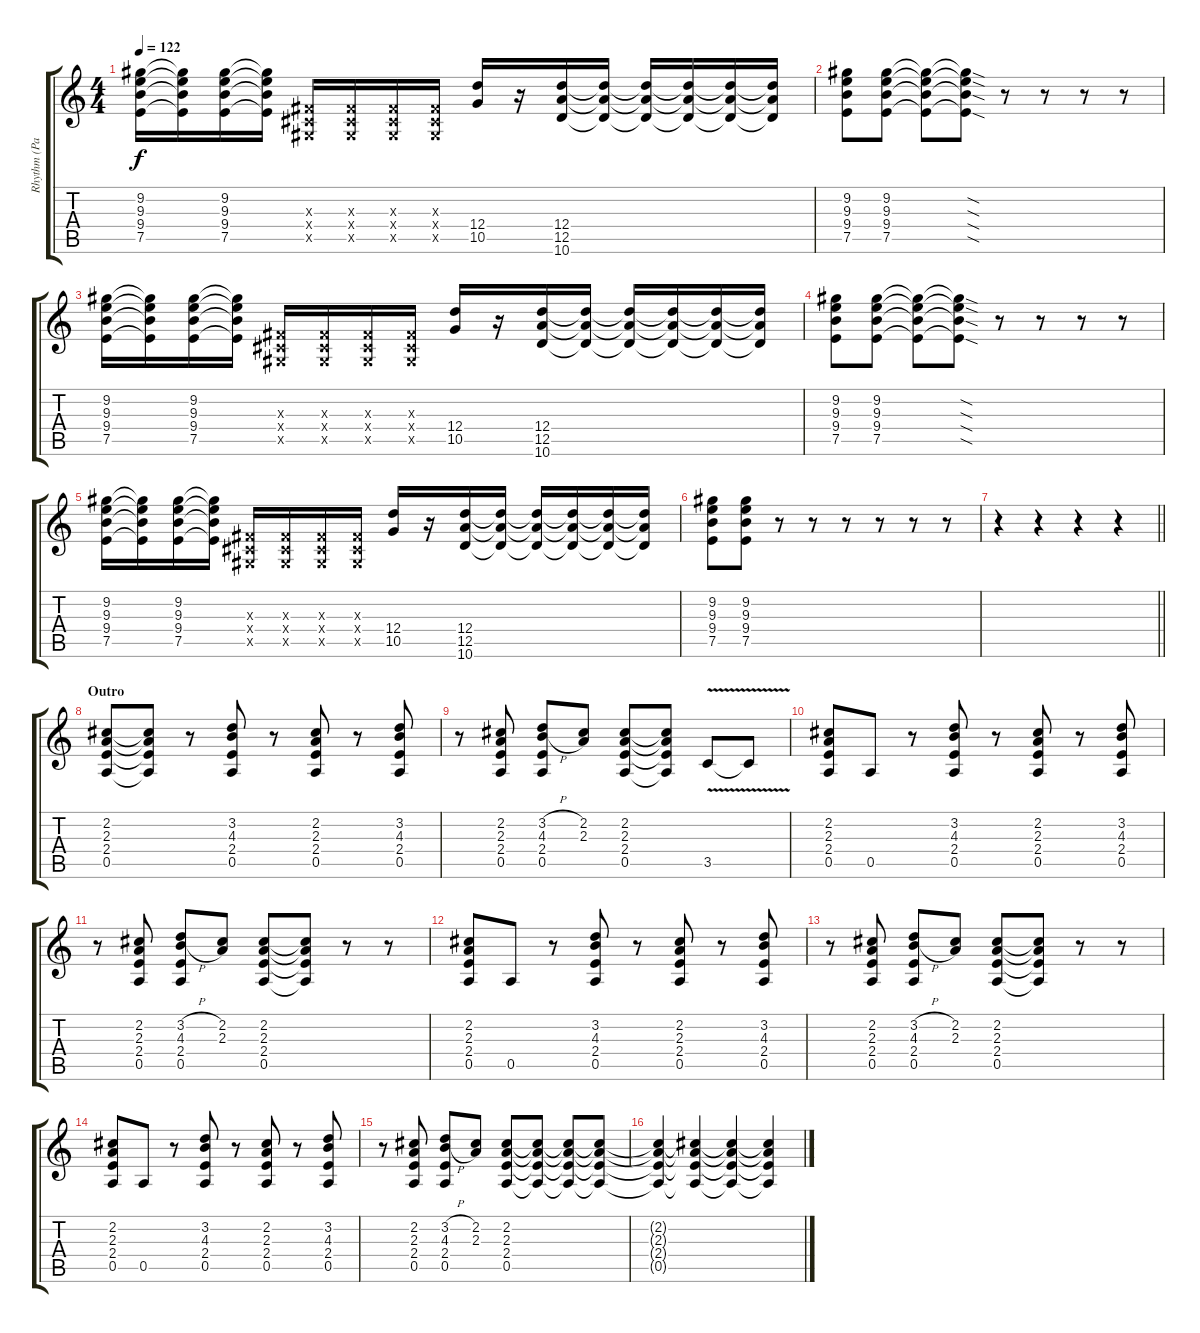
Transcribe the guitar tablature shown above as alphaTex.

\track ("Rhythm (Paul Stanley)" "Rhythm (Pa") {instrument distortionguitar}
\staff {score tabs}
\tuning (E4 B3 G3 D3 A2 E2) {hide}
\ts (4 4)
\tempo 122
\clef g2
\ks c
(9.2 9.3 9.4 7.5).16{dy f} (9.2{t} 9.3{t} 9.4{t} 7.5{t}).16 (9.2 9.3 9.4 7.5).16 (9.2{t} 9.3{t} 9.4{t} 7.5{t}).16 (-1.3{x} -1.4{x} -1.5{x}).16 (-1.3{x} -1.4{x} -1.5{x}).16 (-1.3{x} -1.4{x} -1.5{x}).16 (-1.3{x} -1.4{x} -1.5{x}).16 (12.4 10.5).16 r.16 (12.4 12.5 10.6).16 (12.4{t} 12.5{t} 10.6{t}).16 (12.4{t} 12.5{t} 10.6{t}).16 (12.4{t} 12.5{t} 10.6{t}).16 (12.4{t} 12.5{t} 10.6{t}).16 (12.4{t} 12.5{t} 10.6{t}).16 |
(9.2 9.3 9.4 7.5).8 (9.2 9.3 9.4 7.5).8 (9.2{t} 9.3{t} 9.4{t} 7.5{t}).8 (9.2{sod t} 9.3{sod t} 9.4{sod t} 7.5{sod t}).8 r.8 r.8 r.8 r.8 |
(9.2 9.3 9.4 7.5).16 (9.2{t} 9.3{t} 9.4{t} 7.5{t}).16 (9.2 9.3 9.4 7.5).16 (9.2{t} 9.3{t} 9.4{t} 7.5{t}).16 (-1.3{x} -1.4{x} -1.5{x}).16 (-1.3{x} -1.4{x} -1.5{x}).16 (-1.3{x} -1.4{x} -1.5{x}).16 (-1.3{x} -1.4{x} -1.5{x}).16 (12.4 10.5).16 r.16 (12.4 12.5 10.6).16 (12.4{t} 12.5{t} 10.6{t}).16 (12.4{t} 12.5{t} 10.6{t}).16 (12.4{t} 12.5{t} 10.6{t}).16 (12.4{t} 12.5{t} 10.6{t}).16 (12.4{t} 12.5{t} 10.6{t}).16 |
(9.2 9.3 9.4 7.5).8 (9.2 9.3 9.4 7.5).8 (9.2{t} 9.3{t} 9.4{t} 7.5{t}).8 (9.2{sod t} 9.3{sod t} 9.4{sod t} 7.5{sod t}).8 r.8 r.8 r.8 r.8 |
(9.2 9.3 9.4 7.5).16 (9.2{t} 9.3{t} 9.4{t} 7.5{t}).16 (9.2 9.3 9.4 7.5).16 (9.2{t} 9.3{t} 9.4{t} 7.5{t}).16 (-1.3{x} -1.4{x} -1.5{x}).16 (-1.3{x} -1.4{x} -1.5{x}).16 (-1.3{x} -1.4{x} -1.5{x}).16 (-1.3{x} -1.4{x} -1.5{x}).16 (12.4 10.5).16 r.16 (12.4 12.5 10.6).16 (12.4{t} 12.5{t} 10.6{t}).16 (12.4{t} 12.5{t} 10.6{t}).16 (12.4{t} 12.5{t} 10.6{t}).16 (12.4{t} 12.5{t} 10.6{t}).16 (12.4{t} 12.5{t} 10.6{t}).16 |
(9.2 9.3 9.4 7.5).8 (9.2 9.3 9.4 7.5).8 r.8 r.8 r.8 r.8 r.8 r.8 |
\barLineRight lightlight
r.4 r.4 r.4 r.4 |
\section ("" "Outro")
(2.2 2.3 2.4 0.5).8 (2.2{t} 2.3{t} 2.4{t} 0.5{t}).8 r.8 (3.2 4.3 2.4 0.5).8 r.8 (2.2 2.3 2.4 0.5).8 r.8 (3.2 4.3 2.4 0.5).8 |
r.8 (2.2 2.3 2.4 0.5).8 (3.2{h} 4.3{h} 2.4 0.5).8 (2.2 2.3).8 (2.2 2.3 2.4 0.5).8 (2.2{t} 2.3{t} 2.4{t} 0.5{t}).8 3.5{v}.8 3.5{t}.8 |
(2.2 2.3 2.4 0.5).8 0.5.8 r.8 (3.2 4.3 2.4 0.5).8 r.8 (2.2 2.3 2.4 0.5).8 r.8 (3.2 4.3 2.4 0.5).8 |
r.8 (2.2 2.3 2.4 0.5).8 (3.2{h} 4.3{h} 2.4 0.5).8 (2.2 2.3).8 (2.2 2.3 2.4 0.5).8 (2.2{t} 2.3{t} 2.4{t} 0.5{t}).8 r.8 r.8 |
(2.2 2.3 2.4 0.5).8 0.5.8 r.8 (3.2 4.3 2.4 0.5).8 r.8 (2.2 2.3 2.4 0.5).8 r.8 (3.2 4.3 2.4 0.5).8 |
r.8 (2.2 2.3 2.4 0.5).8 (3.2{h} 4.3{h} 2.4 0.5).8 (2.2 2.3).8 (2.2 2.3 2.4 0.5).8 (2.2{t} 2.3{t} 2.4{t} 0.5{t}).8 r.8 r.8 |
(2.2 2.3 2.4 0.5).8 0.5.8 r.8 (3.2 4.3 2.4 0.5).8 r.8 (2.2 2.3 2.4 0.5).8 r.8 (3.2 4.3 2.4 0.5).8 |
r.8 (2.2 2.3 2.4 0.5).8 (3.2{h} 4.3{h} 2.4 0.5).8 (2.2 2.3).8 (2.2 2.3 2.4 0.5).8 (2.2{t} 2.3{t} 2.4{t} 0.5{t}).8 (2.2{t} 2.3{t} 2.4{t} 0.5{t}).8 (2.2{t} 2.3{t} 2.4{t} 0.5{t}).8 |
(2.2{t} 2.3{t} 2.4{t} 0.5{t}).4 (2.2{t} 2.3{t} 2.4{t} 0.5{t}).4 (2.2{t} 2.3{t} 2.4{t} 0.5{t}).4 (2.2{t} 2.3{t} 2.4{t} 0.5{t}).4
